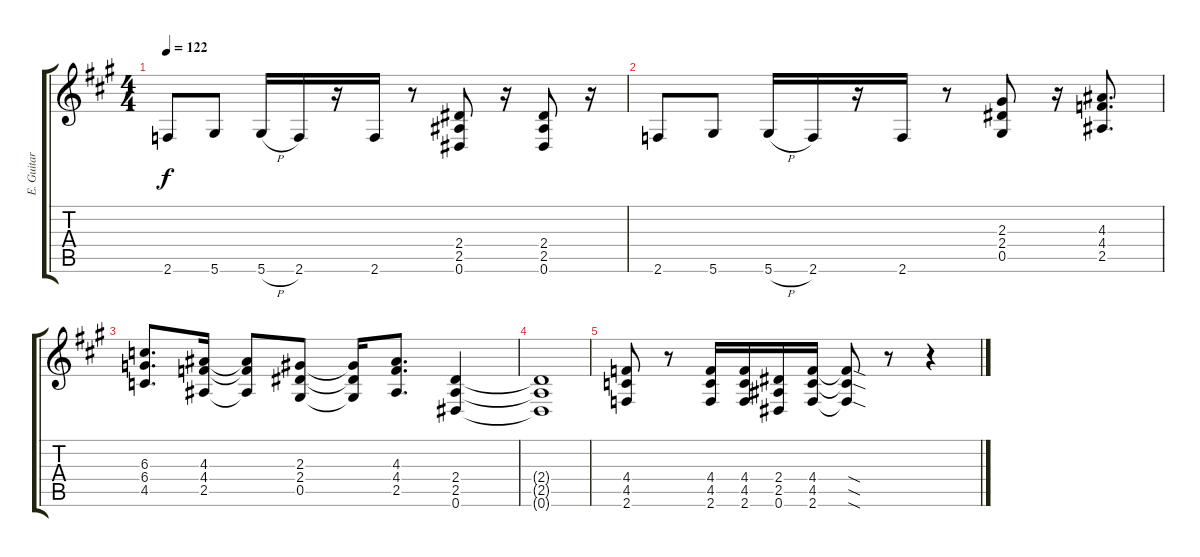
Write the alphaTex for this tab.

\track ("E. Guitar I" "E. Guitar ") {instrument overdrivenguitar}
\staff {score tabs}
\tuning (Eb4 Bb3 Gb3 Db3 Ab2 Eb2) {hide}
\ts (4 4)
\tempo 122
\clef g2
\ks a
2.6.8{dy f} 5.6.8 5.6{h}.16 2.6.16 r.16 2.6.16 r.8 (2.4 2.5 0.6).8 r.16 (2.4 2.5 0.6).8 r.16 |
2.6.8 5.6.8 5.6{h}.16 2.6.16 r.16 2.6.16 r.8 (2.3 2.4 0.5).8 r.16 (4.3 4.4 2.5).8{d} |
(6.3 6.4 4.5).8{d} (4.3 4.4 2.5).16 (4.3{t} 4.4{t} 2.5{t}).8 (2.3 2.4 0.5).8 (2.3{t} 2.4{t} 0.5{t}).16 (4.3 4.4 2.5).8{d} (2.4 2.5 0.6).4 |
(2.4{t} 2.5{t} 0.6{t}).1 |
(4.4 4.5 2.6).8 r.8 (4.4 4.5 2.6).16 (4.4 4.5 2.6).16 (2.4 2.5 0.6).16 (4.4 4.5 2.6).16 (4.4{sod t} 4.5{sod t} 2.6{sod t}).8 r.8 r.4
